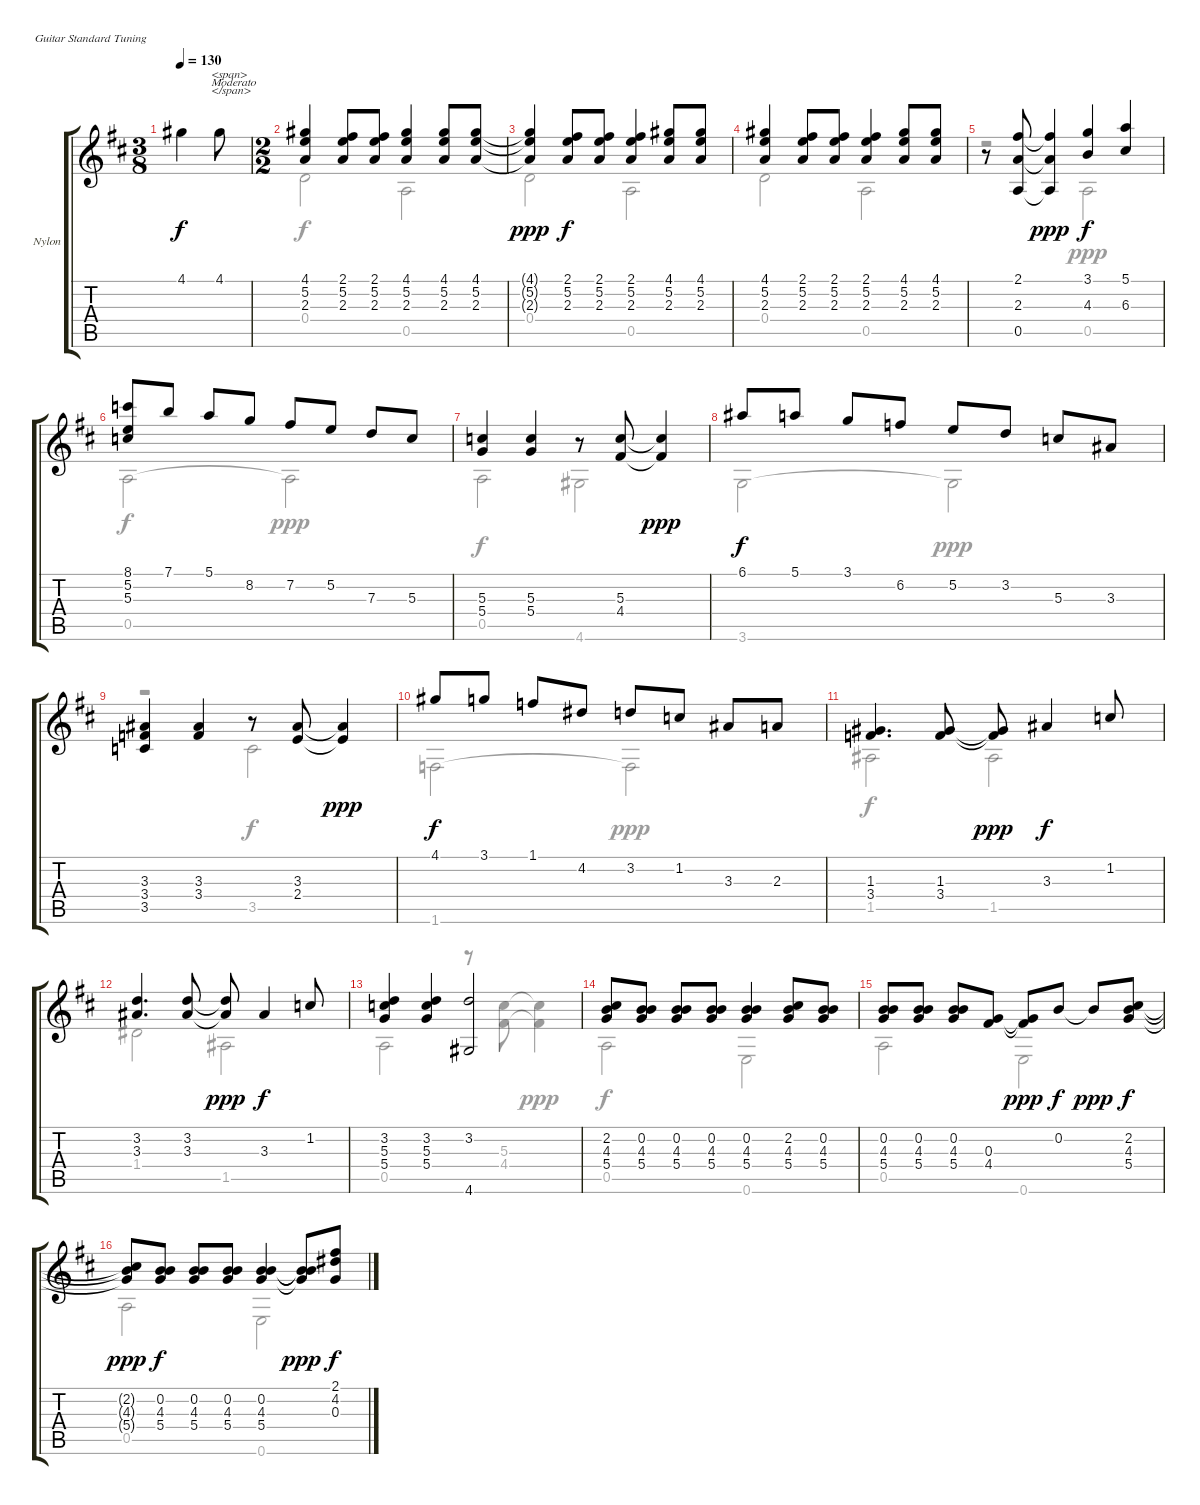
\bracketExtendMode groupsimilarinstruments
\firstSystemTrackNameOrientation horizontal
\otherSystemsTrackNameOrientation horizontal
\track ("Nylon" "Nylon") {instrument acousticguitarnylon}
\staff {score tabs}
\tuning (E4 B3 G3 D3 A2 E2)
\voice
\ts (3 8)
\tempo 130
\clef g2
\ks d
4.1.4{txt "\n          <span>\n          Moderato\n          </span>\n        " dy f instrument acousticguitarnylon} 4.1.8 |
\ts (2 2)
(4.1 5.2 2.3).4 (2.1 5.2 2.3).8 (2.1 5.2 2.3).8 (4.1 5.2 2.3).4 (4.1 5.2 2.3).8 (4.1 5.2 2.3).8 |
(4.1{t} 5.2{t} 2.3{t}).4{dy ppp} (2.1 5.2 2.3).8{dy f} (2.1 5.2 2.3).8 (2.1 5.2 2.3).4 (4.1 5.2 2.3).8 (4.1 5.2 2.3).8 |
(4.1 5.2 2.3).4 (2.1 5.2 2.3).8 (2.1 5.2 2.3).8 (2.1 5.2 2.3).4 (4.1 5.2 2.3).8 (4.1 5.2 2.3).8 |
r.8 (2.1 2.3 0.5).8 (2.1{t} 2.3{t} 0.5{t}).4{dy ppp} (3.1 4.3).4{dy f} (5.1 6.3).4 |
(8.1 5.2 5.3).8 7.1.8 5.1.8 8.2.8 7.2.8 5.2.8 7.3.8 5.3.8 |
(5.3 5.4).4 (5.3 5.4).4 r.8 (5.3 4.4).8 (5.3{t} 4.4{t}).4{dy ppp} |
6.1.8{dy f} 5.1.8 3.1.8 6.2.8 5.2.8 3.2.8 5.3.8 3.3.8 |
(3.3 3.4 3.5).4 (3.3 3.4).4 r.8 (3.3 2.4).8 (3.3{t} 2.4{t}).4{dy ppp} |
4.1.8{dy f} 3.1.8 1.1.8 4.2.8 3.2.8 1.2.8 3.3.8 2.3.8 |
(1.3 3.4).4{d} (1.3 3.4).8 (1.3{t} 3.4{t}).8{dy ppp} 3.3.4{dy f} 1.2.8 |
(3.2 3.3).4{d} (3.2 3.3).8 (3.2{t} 3.3{t}).8{dy ppp} 3.3.4{dy f} 1.2.8 |
(3.2 5.3 5.4).4 (3.2 5.3 5.4).4 (3.2 4.6).2 |
(2.2 4.3 5.4).8 (0.2 4.3 5.4).8 (0.2 4.3 5.4).8 (0.2 4.3 5.4).8 (0.2 4.3 5.4).4 (2.2 4.3 5.4).8 (0.2 4.3 5.4).8 |
(0.2 4.3 5.4).8 (0.2 4.3 5.4).8 (0.2 4.3 5.4).8 (0.3 4.4).8 (0.3{t} 4.4{t}).8{dy ppp} 0.2.8{dy f} 0.2{t}.8{dy ppp} (2.2 4.3 5.4).8{dy f} |
(2.2{t} 4.3{t} 5.4{t}).8{dy ppp} (0.2 4.3 5.4).8{dy f} (0.2 4.3 5.4).8 (0.2 4.3 5.4).8 (0.2 4.3 5.4).4 (0.2{t} 4.3{t} 5.4{t}).8{dy ppp} (2.1 4.2 0.3).8{dy f}
\voice
\clef g2
\ottava regular
\simile none
\ks d
|
0.4.2 0.5.2 |
0.4.2 0.5.2 |
0.4.2 0.5.2 |
r.2 0.5.2{dy ppp} |
0.5.2{dy f} 0.5{t}.2{dy ppp} |
0.5.2{dy f} 4.6.2 |
3.6.2 3.6{t}.2{dy ppp} |
r.2 3.5.2{dy f} |
1.6.2 1.6{t}.2{dy ppp} |
1.5.2{dy f} 1.5.2 |
1.4.2 1.5.2 |
0.5.2 r.8 (5.3 4.4).8 (5.3{t} 4.4{t}).4{dy ppp} |
0.5.2{dy f} 0.6.2 |
0.5.2 0.6.2 |
0.5.2 0.6.2
